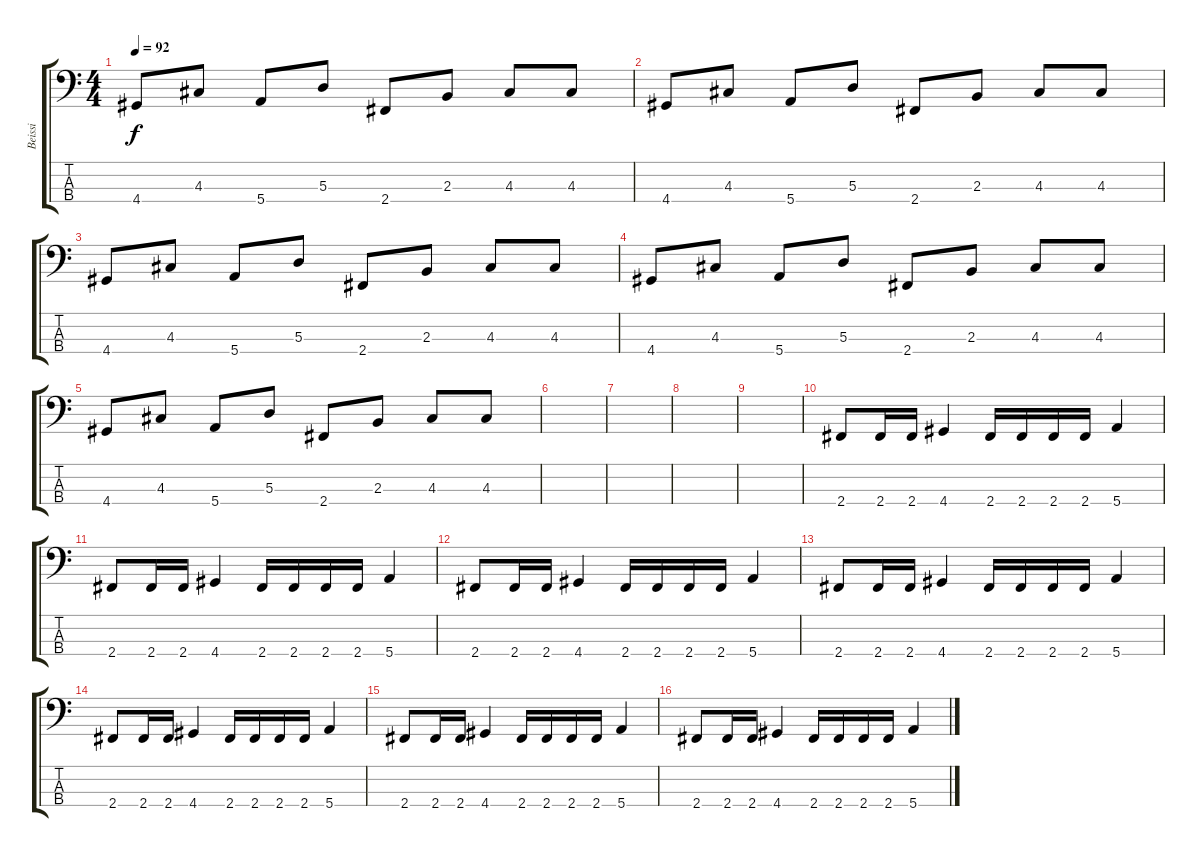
\track ("Beissi" "Beissi") {instrument electricbassfinger}
\staff {score tabs}
\tuning (G2 D2 A1 E1) {hide}
\ts (4 4)
\tempo 92
\clef f4
\ks c
4.4.8{dy f} 4.3.8 5.4.8 5.3.8 2.4.8 2.3.8 4.3.8 4.3.8 |
4.4.8 4.3.8 5.4.8 5.3.8 2.4.8 2.3.8 4.3.8 4.3.8 |
4.4.8 4.3.8 5.4.8 5.3.8 2.4.8 2.3.8 4.3.8 4.3.8 |
4.4.8 4.3.8 5.4.8 5.3.8 2.4.8 2.3.8 4.3.8 4.3.8 |
4.4.8 4.3.8 5.4.8 5.3.8 2.4.8 2.3.8 4.3.8 4.3.8 |
|
|
|
|
2.4.8 2.4.16 2.4.16 4.4.4 2.4.16 2.4.16 2.4.16 2.4.16 5.4.4 |
2.4.8 2.4.16 2.4.16 4.4.4 2.4.16 2.4.16 2.4.16 2.4.16 5.4.4 |
2.4.8 2.4.16 2.4.16 4.4.4 2.4.16 2.4.16 2.4.16 2.4.16 5.4.4 |
2.4.8 2.4.16 2.4.16 4.4.4 2.4.16 2.4.16 2.4.16 2.4.16 5.4.4 |
2.4.8 2.4.16 2.4.16 4.4.4 2.4.16 2.4.16 2.4.16 2.4.16 5.4.4 |
2.4.8 2.4.16 2.4.16 4.4.4 2.4.16 2.4.16 2.4.16 2.4.16 5.4.4 |
2.4.8 2.4.16 2.4.16 4.4.4 2.4.16 2.4.16 2.4.16 2.4.16 5.4.4
